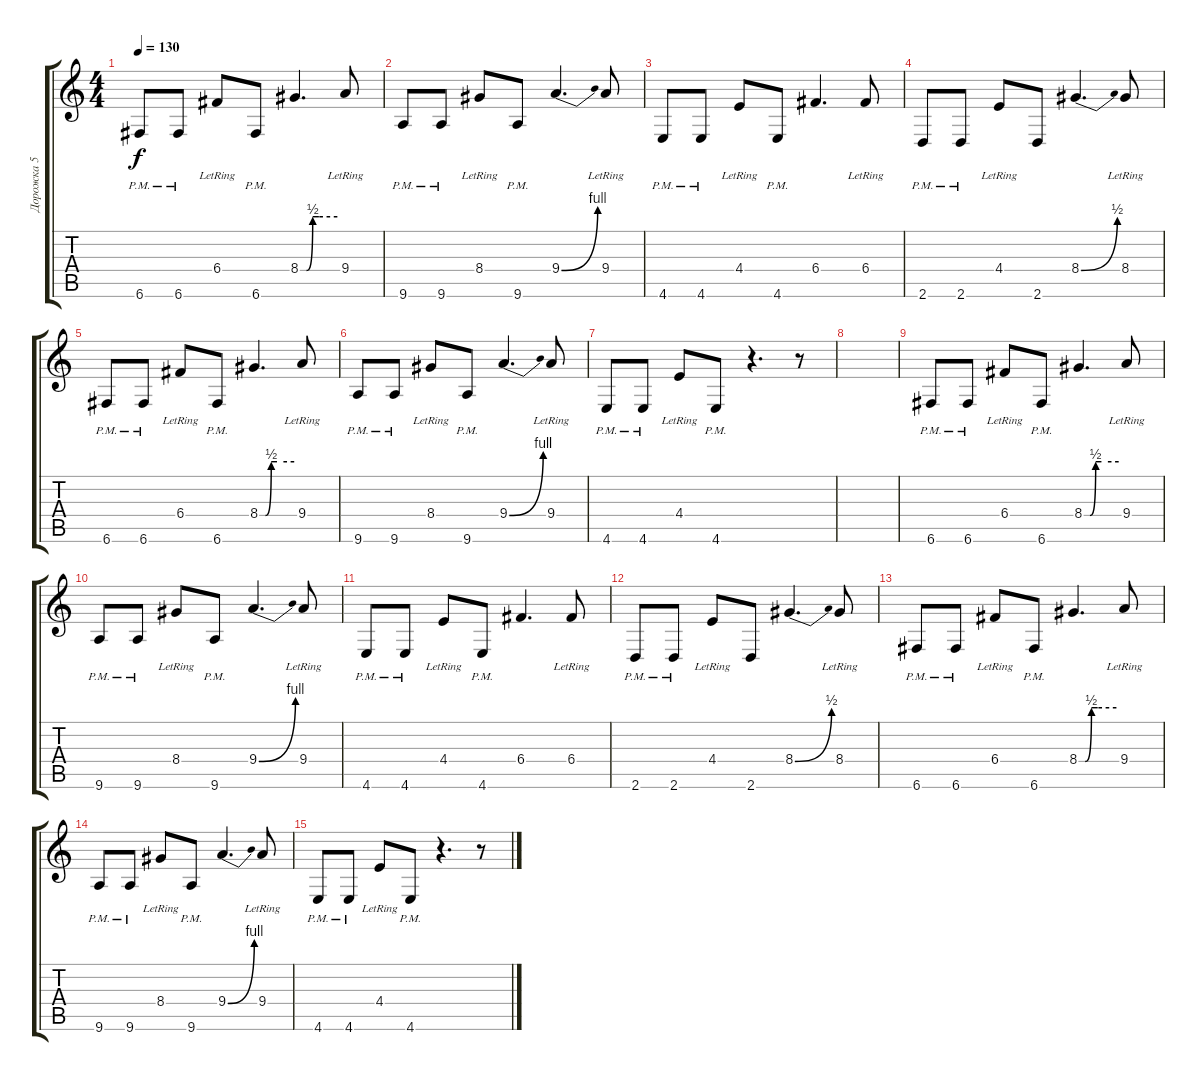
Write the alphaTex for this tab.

\track ("Дорожка 5" "Дорожка 5") {instrument electricguitarclean}
\staff {score tabs}
\tuning (D4 A3 F3 C3 G2 C2) {hide}
\ts (4 4)
\tempo 130
\clef g2
\ks c
6.6{pm}.8{dy f} 6.6{pm}.8 6.4{lr}.8 6.6{pm}.8 8.4{be (custom 0 0 10 0 20 2 30 2 60 2)}.4{d} 9.4{lr}.8 |
9.6{pm}.8 9.6{pm}.8 8.4{lr}.8 9.6{pm}.8 9.4{be (bend 0 0 60 4)}.4{d} 9.4{lr}.8 |
4.6{pm}.8 4.6{pm}.8 4.4{lr}.8 4.6{pm}.8 6.4.4{d} 6.4{lr}.8 |
2.6{pm}.8 2.6{pm}.8 4.4{lr}.8 2.6.8 8.4{be (bend 0 0 60 2)}.4{d} 8.4{lr}.8 |
6.6{pm}.8 6.6{pm}.8 6.4{lr}.8 6.6{pm}.8 8.4{be (custom 0 0 10 0 20 2 30 2 60 2)}.4{d} 9.4{lr}.8 |
9.6{pm}.8 9.6{pm}.8 8.4{lr}.8 9.6{pm}.8 9.4{be (bend 0 0 60 4)}.4{d} 9.4{lr}.8 |
4.6{pm}.8 4.6{pm}.8 4.4{lr}.8 4.6{pm}.8 r.4{d} r.8 |
|
6.6{pm}.8 6.6{pm}.8 6.4{lr}.8 6.6{pm}.8 8.4{be (custom 0 0 10 0 20 2 30 2 60 2)}.4{d} 9.4{lr}.8 |
9.6{pm}.8 9.6{pm}.8 8.4{lr}.8 9.6{pm}.8 9.4{be (bend 0 0 60 4)}.4{d} 9.4{lr}.8 |
4.6{pm}.8 4.6{pm}.8 4.4{lr}.8 4.6{pm}.8 6.4.4{d} 6.4{lr}.8 |
2.6{pm}.8 2.6{pm}.8 4.4{lr}.8 2.6.8 8.4{be (bend 0 0 60 2)}.4{d} 8.4{lr}.8 |
6.6{pm}.8 6.6{pm}.8 6.4{lr}.8 6.6{pm}.8 8.4{be (custom 0 0 10 0 20 2 30 2 60 2)}.4{d} 9.4{lr}.8 |
9.6{pm}.8 9.6{pm}.8 8.4{lr}.8 9.6{pm}.8 9.4{be (bend 0 0 60 4)}.4{d} 9.4{lr}.8 |
4.6{pm}.8 4.6{pm}.8 4.4{lr}.8 4.6{pm}.8 r.4{d} r.8
